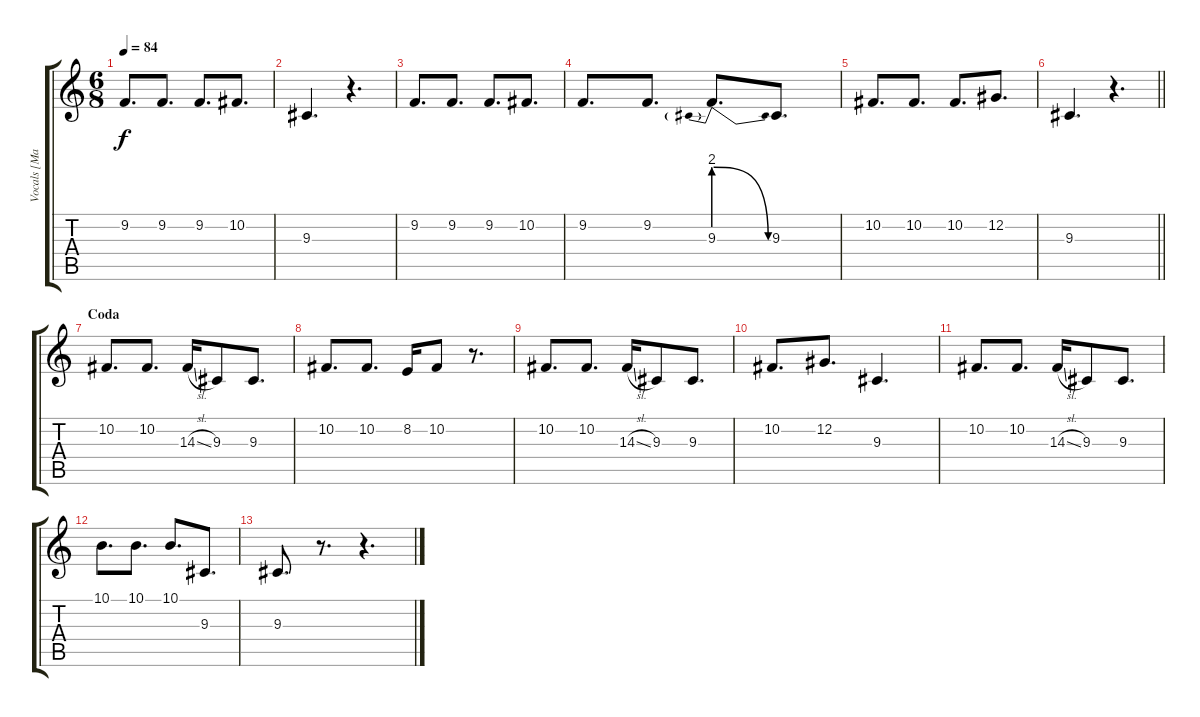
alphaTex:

\track ("Vocals [Maynard James Keenan]" "Vocals [Ma") {instrument altosax}
\staff {score tabs}
\tuning (Db4 Ab3 E3 B2 Gb2 Db2) {hide}
\ts (6 8)
\tempo 84
\clef g2
\ks c
9.2.8{d dy f} 9.2.8{d} 9.2.8{d} 10.2.8{d} |
9.3.4{d} r.4{d} |
9.2.8{d} 9.2.8{d} 9.2.8{d} 10.2.8{d} |
9.2.8{d} 9.2.8{d} 9.3{be (prebendrelease 0 8 60 0)}.8{d} 9.3.8{d} |
10.2.8{d} 10.2.8{d} 10.2.8{d} 12.2.8{d} |
\barLineRight lightlight
9.3.4{d} r.4{d} |
\section ("" "Coda")
10.2.8{d} 10.2.8{d} 14.3{sl}.16 9.3.8 9.3.8{d} |
10.2.8{d} 10.2.8{d} 8.2.16 10.2.8 r.8{d} |
10.2.8{d} 10.2.8{d} 14.3{sl}.16 9.3.8 9.3.8{d} |
10.2.8{d} 12.2.8{d} 9.3.4{d} |
10.2.8{d} 10.2.8{d} 14.3{sl}.16 9.3.8 9.3.8{d} |
10.1.8{d} 10.1.8{d} 10.1.8{d} 9.3.8{d} |
9.3.8{d} r.8{d} r.4{d}
